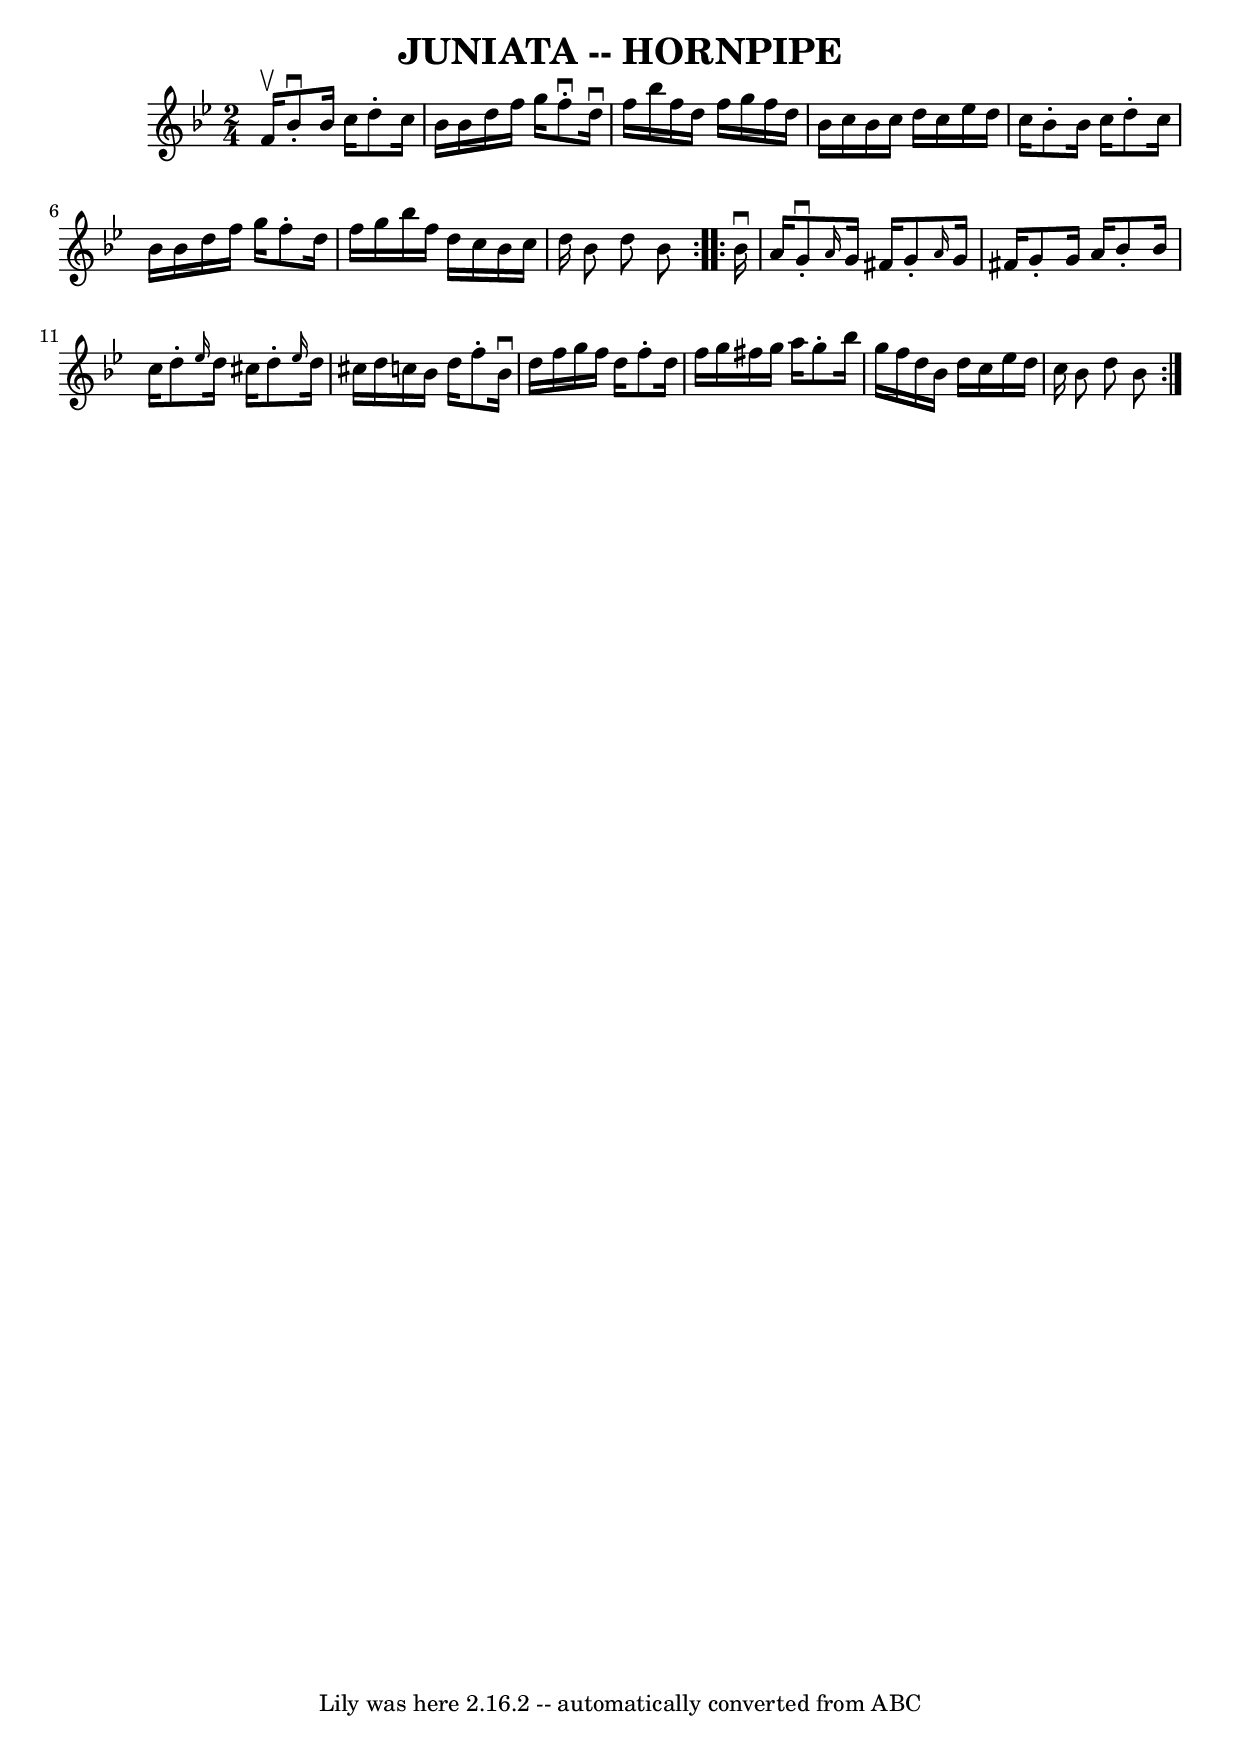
\version "2.16.2"
\include "Mammoth.ily"
\header {
  %% book = "Cole's 1000 Fiddle Tunes"
 crossRefNumber = "1"
 footnotes = ""
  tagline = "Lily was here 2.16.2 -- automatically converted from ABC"
  title = "JUNIATA -- HORNPIPE"

}
voicedefault =  {



  \repeat volta 2 {

    \time 2/4      \key bf \major f'16^\upbow        |
 bf'8^\downbow-. bf'16 c''16 d''8-. c''16 bf'16     |
 bf'16 d''16 f''16 g''16 f''8^\downbow-. d''16^\downbow f''16     |
 bf''16 f''16 d''16 f''16 g''16 f''16 d''16 bf'16      |
 c''16 bf'16 c''16 d''16 c''16 ef''16 d''16 c''16    |  |
 bf'8-. bf'16 c''16 d''8-. c''16 bf'16     |
 bf'16 d''16 f''16 g''16 f''8-. d''16 f''16     |
 g''16 bf''16 f''16 d''16 c''16 bf'16 c''16 d''16     |
 bf'8 d''8 bf'8    
  }     
  \repeat volta 2 {
 bf'16^\downbow a'16         |
 g'8^\downbow-. \grace { a'16  
			  }  
 g'16 fs'16 g'8-. \grace { a'16   			      } g'16 fs'!16     |
 g'8-. g'16 a'16 bf'8-. bf'16 c''16     |
 d''8-. 
    \grace { ef''16  
	   } d''16 cs''16 d''8-. \grace { ef''16  
					  } d''16 cs''!16     |
 d''16 c''!16 bf'16 d''16 f''8-. bf'16^\downbow d''16    |  |
 f''16 g''16 f''16 d''16 f''8-. d''16 f''16     |
 g''16 fs''16 g''16 a''16 g''8-. bf''16 g''16     |
 f''16 d''16 bf'16 d''16 c''16 ef''16 d''16 c''16     |
 bf'8 d''8    
 bf'8    
  }   

}

\score{
  <<

    \context Staff="default"
    {
      \voicedefault 
      
    }

  >>
  \layout {
    
  }
  \midi {
  }

}
